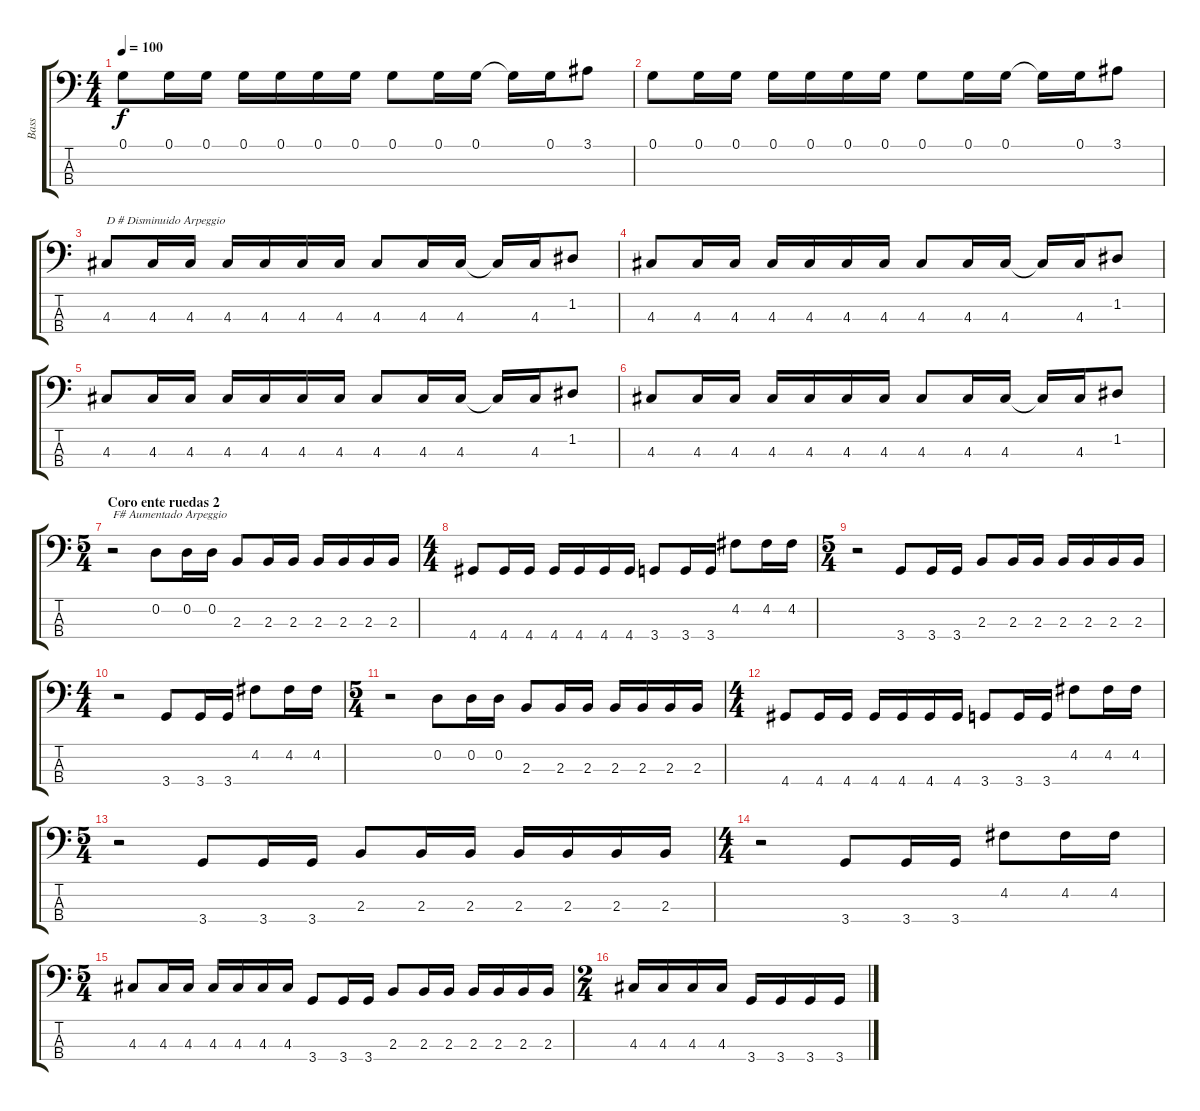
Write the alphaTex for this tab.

\track ("Bass" "Bass") {instrument electricbassfinger}
\staff {score tabs}
\tuning (G2 D2 A1 E1) {hide}
\ts (4 4)
\tempo 100
\clef f4
\ks c
0.1.8{dy f} 0.1.16 0.1.16 0.1.16 0.1.16 0.1.16 0.1.16 0.1.8 0.1.16 0.1.16 0.1{t}.16 0.1.16 3.1.8 |
0.1.8 0.1.16 0.1.16 0.1.16 0.1.16 0.1.16 0.1.16 0.1.8 0.1.16 0.1.16 0.1{t}.16 0.1.16 3.1.8 |
4.3.8{txt "D # Disminuido Arpeggio"} 4.3.16 4.3.16 4.3.16 4.3.16 4.3.16 4.3.16 4.3.8 4.3.16 4.3.16 4.3{t}.16 4.3.16 1.2.8 |
4.3.8 4.3.16 4.3.16 4.3.16 4.3.16 4.3.16 4.3.16 4.3.8 4.3.16 4.3.16 4.3{t}.16 4.3.16 1.2.8 |
4.3.8 4.3.16 4.3.16 4.3.16 4.3.16 4.3.16 4.3.16 4.3.8 4.3.16 4.3.16 4.3{t}.16 4.3.16 1.2.8 |
4.3.8 4.3.16 4.3.16 4.3.16 4.3.16 4.3.16 4.3.16 4.3.8 4.3.16 4.3.16 4.3{t}.16 4.3.16 1.2.8 |
\ts (5 4)
\section ("" "Coro ente ruedas 2")
r.2{txt "F# Aumentado Arpeggio"} 0.2.8 0.2.16 0.2.16 2.3.8 2.3.16 2.3.16 2.3.16 2.3.16 2.3.16 2.3.16 |
\ts (4 4)
4.4.8 4.4.16 4.4.16 4.4.16 4.4.16 4.4.16 4.4.16 3.4.8 3.4.16 3.4.16 4.2.8 4.2.16 4.2.16 |
\ts (5 4)
r.2 3.4.8 3.4.16 3.4.16 2.3.8 2.3.16 2.3.16 2.3.16 2.3.16 2.3.16 2.3.16 |
\ts (4 4)
r.2 3.4.8 3.4.16 3.4.16 4.2.8 4.2.16 4.2.16 |
\ts (5 4)
r.2 0.2.8 0.2.16 0.2.16 2.3.8 2.3.16 2.3.16 2.3.16 2.3.16 2.3.16 2.3.16 |
\ts (4 4)
4.4.8 4.4.16 4.4.16 4.4.16 4.4.16 4.4.16 4.4.16 3.4.8 3.4.16 3.4.16 4.2.8 4.2.16 4.2.16 |
\ts (5 4)
r.2 3.4.8 3.4.16 3.4.16 2.3.8 2.3.16 2.3.16 2.3.16 2.3.16 2.3.16 2.3.16 |
\ts (4 4)
r.2 3.4.8 3.4.16 3.4.16 4.2.8 4.2.16 4.2.16 |
\ts (5 4)
4.3.8 4.3.16 4.3.16 4.3.16 4.3.16 4.3.16 4.3.16 3.4.8 3.4.16 3.4.16 2.3.8 2.3.16 2.3.16 2.3.16 2.3.16 2.3.16 2.3.16 |
\ts (2 4)
4.3.16 4.3.16 4.3.16 4.3.16 3.4.16 3.4.16 3.4.16 3.4.16
